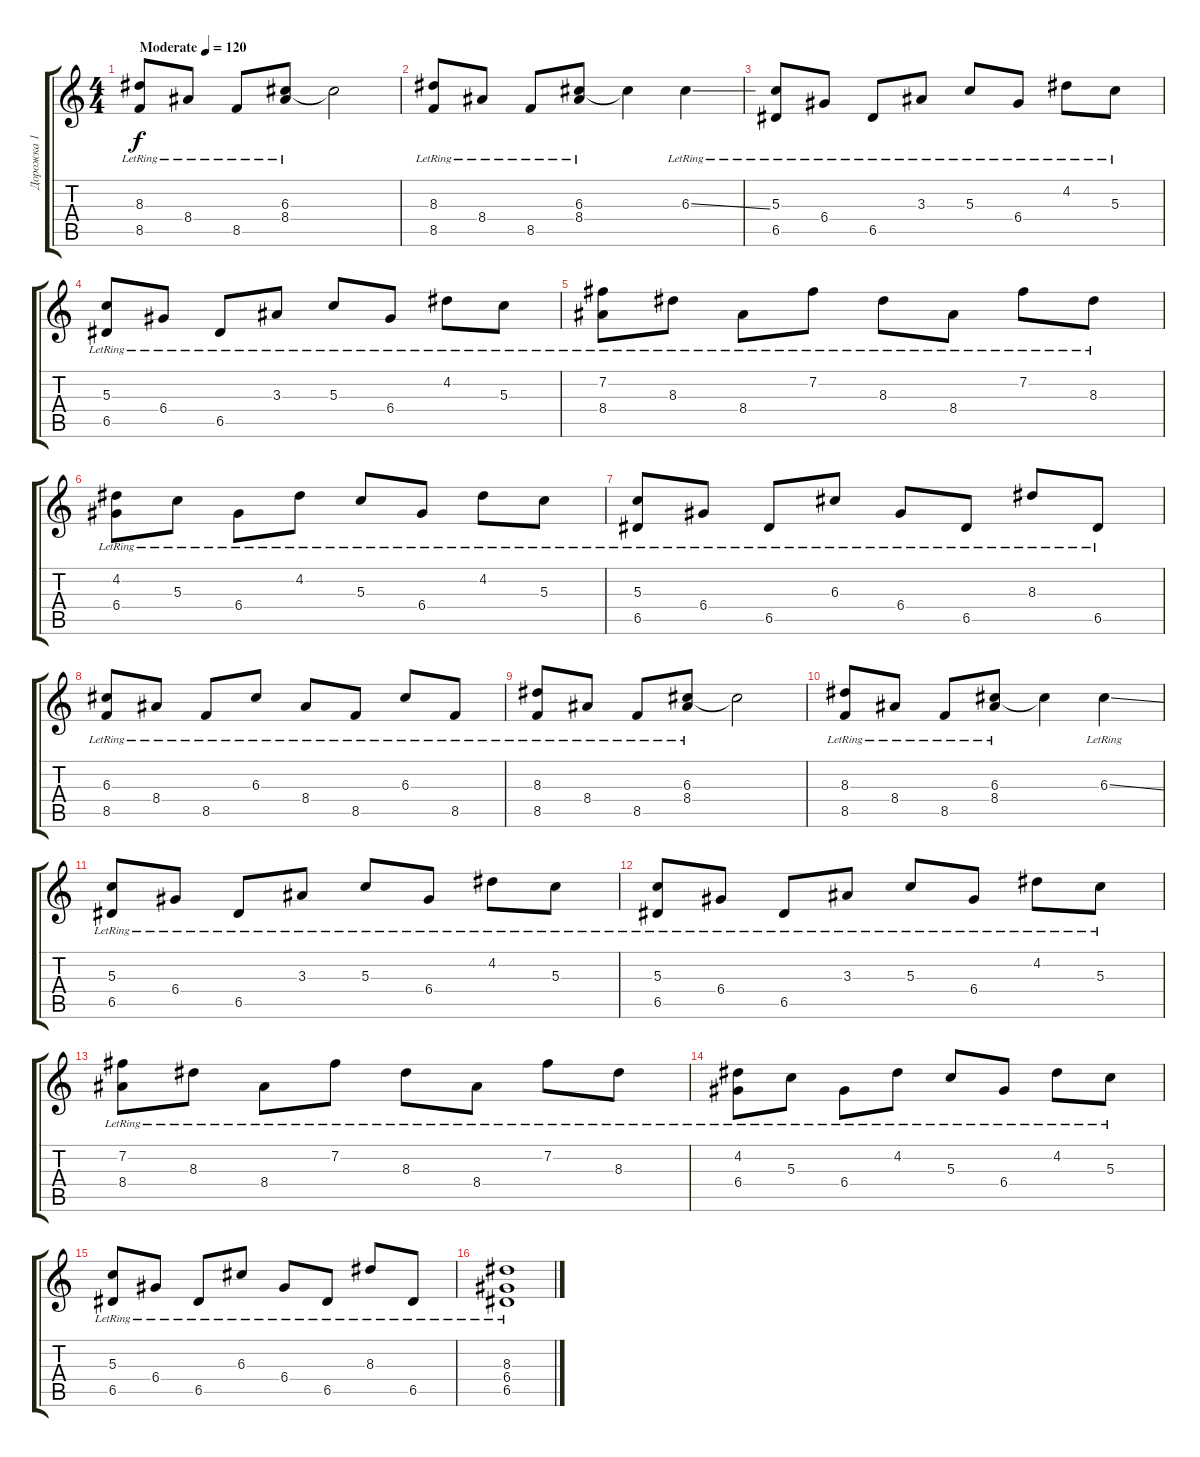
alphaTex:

\track ("Дорожка 1" "Дорожка 1") {instrument acousticguitarsteel}
\staff {score tabs}
\tuning (E4 B3 G3 D3 A2 E2) {hide}
\ts (4 4)
\tempo (120 "Moderate")
\clef g2
\ks c
(8.3{lr} 8.5{lr}).8{dy f instrument acousticguitarsteel} 8.4{lr}.8 8.5{lr}.8 (6.3{lr} 8.4{lr}).8 6.3{t}.2 |
(8.3{lr} 8.5{lr}).8 8.4{lr}.8 8.5{lr}.8 (6.3{lr} 8.4{lr}).8 6.3{t}.4 6.3{ss lr}.4 |
(5.3{lr} 6.5{lr}).8 6.4{lr}.8 6.5{lr}.8 3.3{lr}.8 5.3{lr}.8 6.4{lr}.8 4.2{lr}.8 5.3{lr}.8 |
(5.3{lr} 6.5{lr}).8 6.4{lr}.8 6.5{lr}.8 3.3{lr}.8 5.3{lr}.8 6.4{lr}.8 4.2{lr}.8 5.3{lr}.8 |
(7.2{lr} 8.4{lr}).8 8.3{lr}.8 8.4{lr}.8 7.2{lr}.8 8.3{lr}.8 8.4{lr}.8 7.2{lr}.8 8.3{lr}.8 |
(4.2{lr} 6.4{lr}).8 5.3{lr}.8 6.4{lr}.8 4.2{lr}.8 5.3{lr}.8 6.4{lr}.8 4.2{lr}.8 5.3{lr}.8 |
(5.3{lr} 6.5{lr}).8 6.4{lr}.8 6.5{lr}.8 6.3{lr}.8 6.4{lr}.8 6.5{lr}.8 8.3{lr}.8 6.5{lr}.8 |
(6.3{lr} 8.5{lr}).8 8.4{lr}.8 8.5{lr}.8 6.3{lr}.8 8.4{lr}.8 8.5{lr}.8 6.3{lr}.8 8.5{lr}.8 |
(8.3{lr} 8.5{lr}).8 8.4{lr}.8 8.5{lr}.8 (6.3{lr} 8.4{lr}).8 6.3{t}.2 |
(8.3{lr} 8.5{lr}).8 8.4{lr}.8 8.5{lr}.8 (6.3{lr} 8.4{lr}).8 6.3{t}.4 6.3{ss lr}.4 |
(5.3{lr} 6.5{lr}).8 6.4{lr}.8 6.5{lr}.8 3.3{lr}.8 5.3{lr}.8 6.4{lr}.8 4.2{lr}.8 5.3{lr}.8 |
(5.3{lr} 6.5{lr}).8 6.4{lr}.8 6.5{lr}.8 3.3{lr}.8 5.3{lr}.8 6.4{lr}.8 4.2{lr}.8 5.3{lr}.8 |
(7.2{lr} 8.4{lr}).8 8.3{lr}.8 8.4{lr}.8 7.2{lr}.8 8.3{lr}.8 8.4{lr}.8 7.2{lr}.8 8.3{lr}.8 |
(4.2{lr} 6.4{lr}).8 5.3{lr}.8 6.4{lr}.8 4.2{lr}.8 5.3{lr}.8 6.4{lr}.8 4.2{lr}.8 5.3{lr}.8 |
(5.3{lr} 6.5{lr}).8 6.4{lr}.8 6.5{lr}.8 6.3{lr}.8 6.4{lr}.8 6.5{lr}.8 8.3{lr}.8 6.5{lr}.8 |
(8.3{lr} 6.4 6.5{lr}).1
